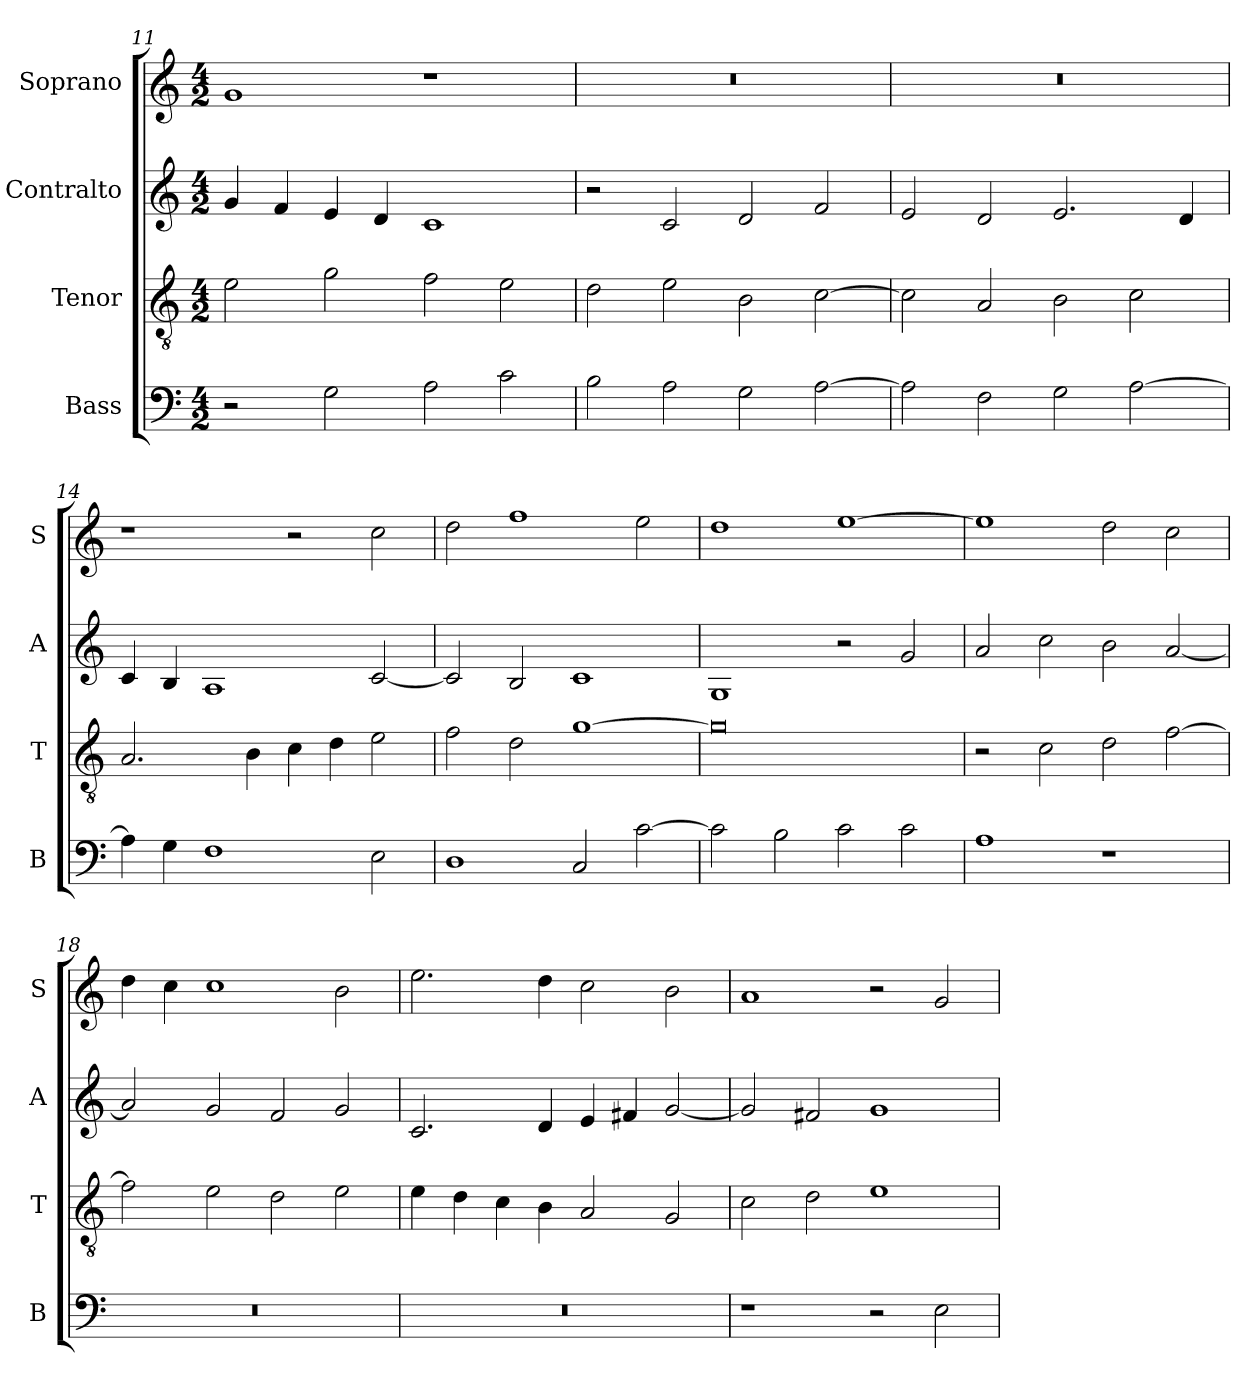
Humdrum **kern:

**kern	**kern	**kern	**kern
*part4	*part3	*part2	*part1
*staff4	*staff3	*staff2	*staff1
*I"Bass	*I"Tenor	*I"Contralto	*I"Soprano
*I'B	*I'T	*I'A	*I'S
*clefF4	*clefGv2	*clefG2	*clefG2
*k[]	*k[]	*k[]	*k[]
*C:ion	*C:ion	*C:ion	*C:ion
*M4/2	*M4/2	*M4/2	*M4/2
=11	=11	=11	=11
2r	2e	4g	1g
.	.	4f	.
2G	2g	4e	.
.	.	4d	.
2A	2f	1c	1r
2c	2e	.	.
=12	=12	=12	=12
2B	2d	2r	0r
2A	2e	2c	.
2G	2B	2d	.
[2A	[2c	2f	.
=13	=13	=13	=13
2A]	2c]	2e	0r
2F	2A	2d	.
2G	2B	2.e	.
[2A	2c	.	.
.	.	4d	.
=14	=14	=14	=14
4A]	2.A	4c	1r
4G	.	4B	.
1F	.	1A	.
.	4B	.	.
.	4c	.	2r
.	4d	.	.
2E	2e	[2c	2cc
=15	=15	=15	=15
1D	2f	2c]	2dd
.	2d	2B	1ff
2C	[1g	1c	.
[2c	.	.	2ee
=16	=16	=16	=16
2c]	0g]	1G	1dd
2B	.	.	.
2c	.	2r	[1ee
2c	.	2g	.
=17	=17	=17	=17
1A	2r	2a	1ee]
.	2c	2cc	.
1r	2d	2b	2dd
.	[2f	[2a	2cc
=18	=18	=18	=18
0r	2f]	2a]	4dd
.	.	.	4cc
.	2e	2g	1cc
.	2d	2f	.
.	2e	2g	2b
=19	=19	=19	=19
0r	4e	2.c	2.ee
.	4d	.	.
.	4c	.	.
.	4B	4d	4dd
.	2A	4e	2cc
.	.	4f#X	.
.	2G	[2g	2b
=20	=20	=20	=20
1r	2c	2g]	1a
.	2d	2f#X	.
2r	1e	1g	2r
2E	.	.	2g
=	=	=	=
*-	*-	*-	*-
